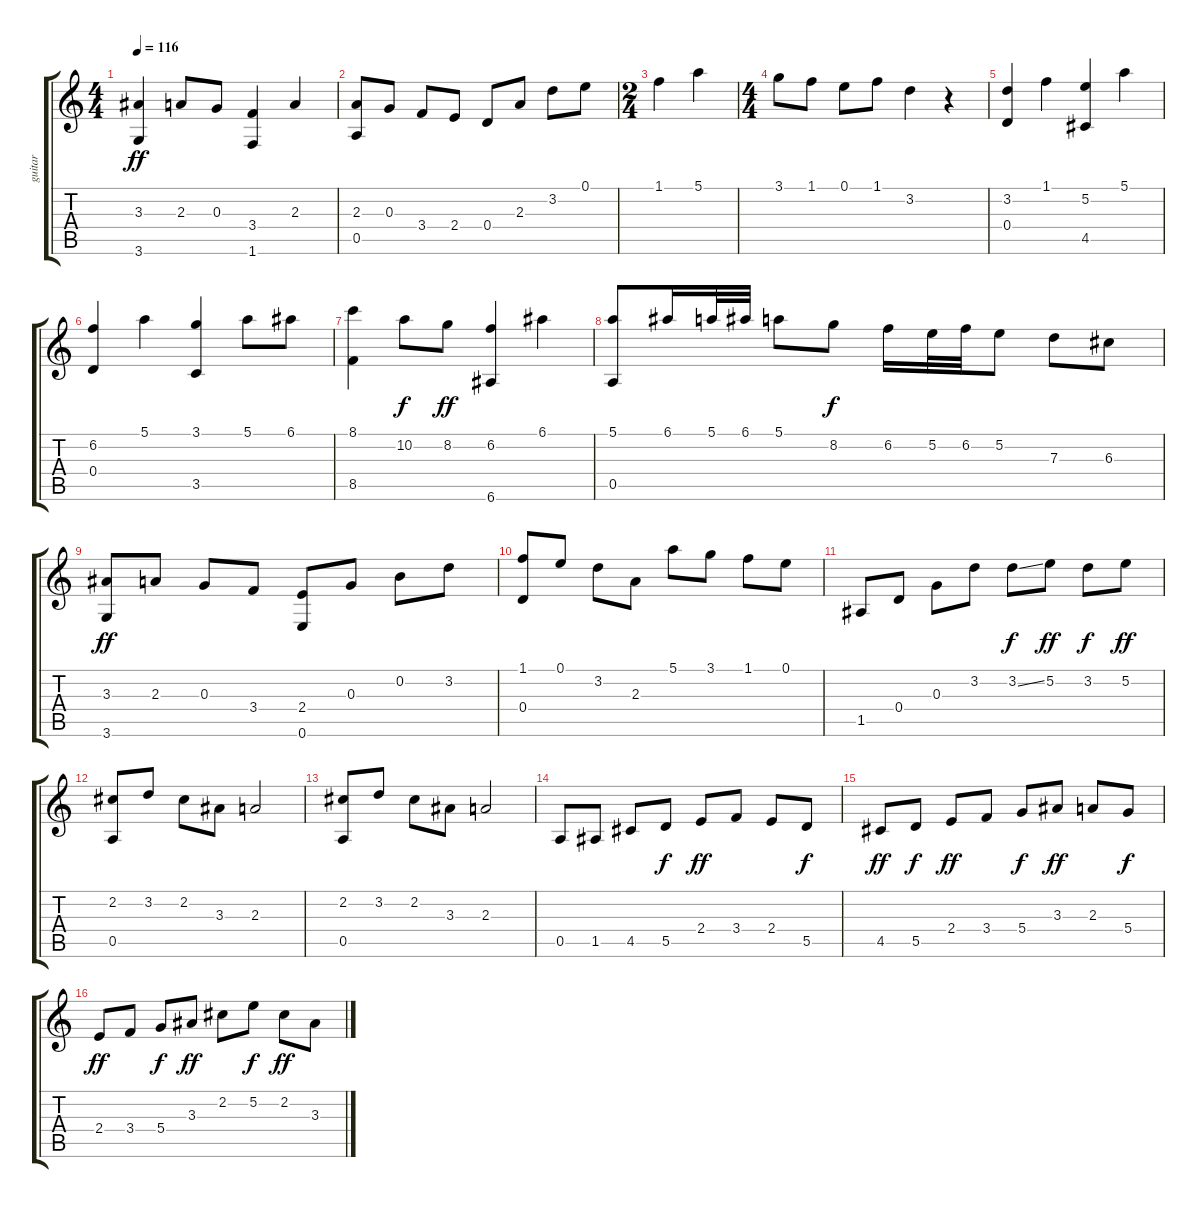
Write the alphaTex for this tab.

\track ("guitar" "guitar") {instrument acousticguitarsteel}
\staff {score tabs}
\tuning (E4 B3 G3 D3 A2 E2) {hide}
\ts (4 4)
\tempo 116
\clef g2
\ks c
(3.3 3.6).4{dy ff} 2.3.8 0.3.8 (3.4 1.6).4 2.3.4 |
(2.3 0.5).8 0.3.8 3.4.8 2.4.8 0.4.8 2.3.8 3.2.8 0.1.8 |
\ts (2 4)
1.1.4 5.1.4 |
\ts (4 4)
3.1.8 1.1.8 0.1.8 1.1.8 3.2.4 r.4 |
(3.2 0.4).4 1.1.4 (5.2 4.5).4 5.1.4 |
(6.2 0.4).4 5.1.4 (3.1 3.5).4 5.1.8 6.1.8 |
(8.1 8.5).4 10.2.8{dy f} 8.2.8{dy ff} (6.2 6.6).4 6.1.4 |
(5.1 0.5).8 6.1.16 5.1.32 6.1.32 5.1.8 8.2.8{dy f} 6.2.16 5.2.32 6.2.32 5.2.8 7.3.8 6.3.8 |
(3.3 3.6).8{dy ff} 2.3.8 0.3.8 3.4.8 (2.4 0.6).8 0.3.8 0.2.8 3.2.8 |
(1.1 0.4).8 0.1.8 3.2.8 2.3.8 5.1.8 3.1.8 1.1.8 0.1.8 |
1.5.8 0.4.8 0.3.8 3.2.8 3.2{ss}.8{dy f} 5.2.8{dy ff} 3.2.8{dy f} 5.2.8{dy ff} |
(2.2 0.5).8 3.2.8 2.2.8 3.3.8 2.3.2 |
(2.2 0.5).8 3.2.8 2.2.8 3.3.8 2.3.2 |
0.5.8 1.5.8 4.5.8 5.5.8{dy f} 2.4.8{dy ff} 3.4.8 2.4.8 5.5.8{dy f} |
4.5.8{dy ff} 5.5.8{dy f} 2.4.8{dy ff} 3.4.8 5.4.8{dy f} 3.3.8{dy ff} 2.3.8 5.4.8{dy f} |
2.4.8{dy ff} 3.4.8 5.4.8{dy f} 3.3.8{dy ff} 2.2.8 5.2.8{dy f} 2.2.8{dy ff} 3.3.8
